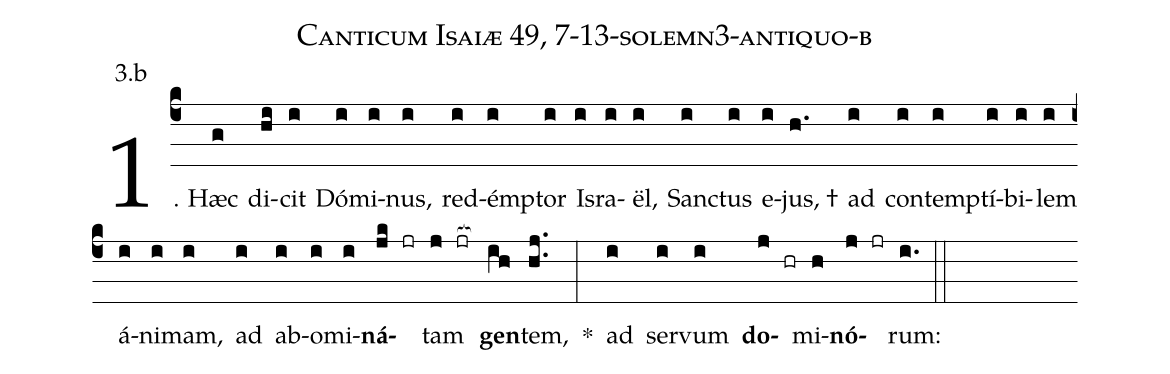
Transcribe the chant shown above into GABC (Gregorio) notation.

name: Canticum Isaiæ 49, 7-13-solemn3-antiquo-b;
annotation: 3.b;
%%
(c4)1. Hæc(g) di(hi)cit(i) Dó(i)mi(i)nus,(i) red(i)émp(i)tor(i) Is(i)ra(i)ël,(i) Sanc(i)tus(i) e(i)jus, †(h.) ad(i) con(i)temp(i)tí(i)bi(i)lem(i) á(i)ni(i)mam,(i) ad(i) ab(i)o(i)mi(i)<b>ná</b>(jk jr)tam(j jr[ocb:1{]) <b>gen</b>(ih[ocb:0}])tem,(hj..) *(:) ad(i) ser(i)vum(i) <b>do</b>(j hr)mi(h)<b>nó</b>(j jr)rum:(i.) (::)
